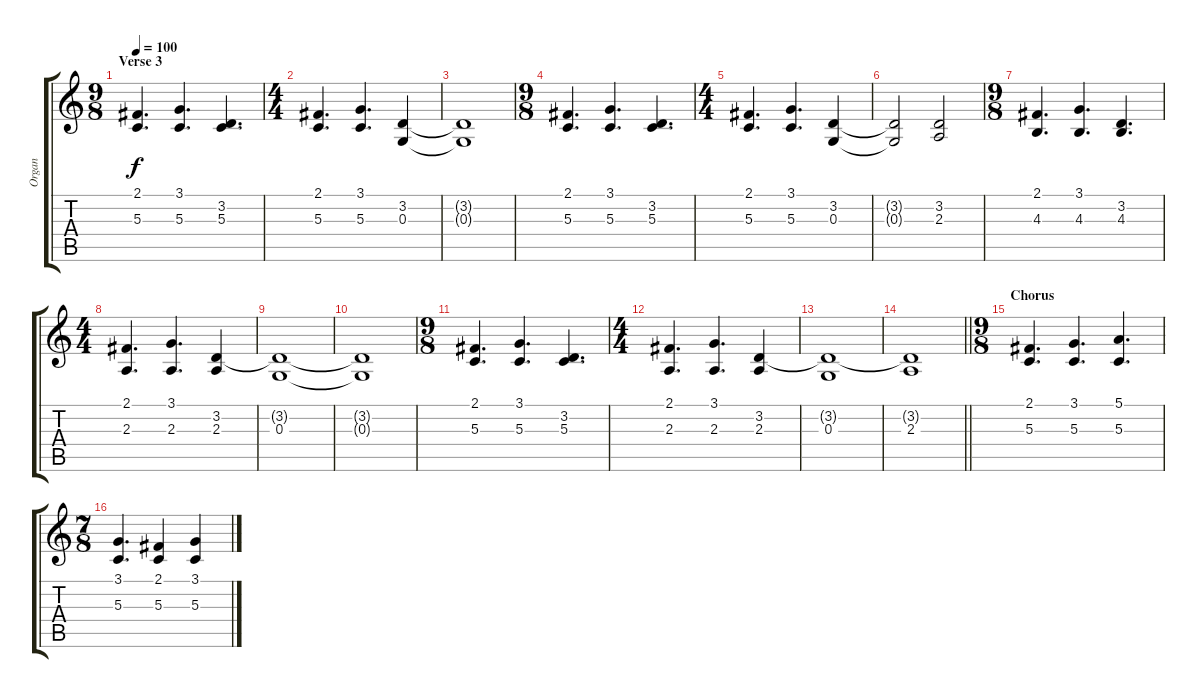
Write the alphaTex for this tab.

\track ("Organ" "Organ") {instrument percussiveorgan}
\staff {score tabs}
\tuning (E4 B3 G3 D3 A2 E2) {hide}
\ts (9 8)
\section ("" "Verse 3")
\tempo 100
\clef g2
\ks c
(2.1 5.3).4{d dy f} (3.1 5.3).4{d} (3.2 5.3).4{d} |
\ts (4 4)
(2.1 5.3).4{d} (3.1 5.3).4{d} (3.2 0.3).4 |
(3.2{t} 0.3{t}).1 |
\ts (9 8)
(2.1 5.3).4{d} (3.1 5.3).4{d} (3.2 5.3).4{d} |
\ts (4 4)
(2.1 5.3).4{d} (3.1 5.3).4{d} (3.2 0.3).4 |
(3.2{t} 0.3{t}).2 (3.2 2.3).2 |
\ts (9 8)
(2.1 4.3).4{d} (3.1 4.3).4{d} (3.2 4.3).4{d} |
\ts (4 4)
(2.1 2.3).4{d} (3.1 2.3).4{d} (3.2 2.3).4 |
(3.2{t} 0.3).1 |
(3.2{t} 0.3{t}).1 |
\ts (9 8)
(2.1 5.3).4{d} (3.1 5.3).4{d} (3.2 5.3).4{d} |
\ts (4 4)
(2.1 2.3).4{d} (3.1 2.3).4{d} (3.2 2.3).4 |
(3.2{t} 0.3).1 |
\barLineRight lightlight
(3.2{t} 2.3).1 |
\ts (9 8)
\section ("" "Chorus")
(2.1 5.3).4{d} (3.1 5.3).4{d} (5.1 5.3).4{d} |
\ts (7 8)
(3.1 5.3).4{d} (2.1 5.3).4 (3.1 5.3).4
